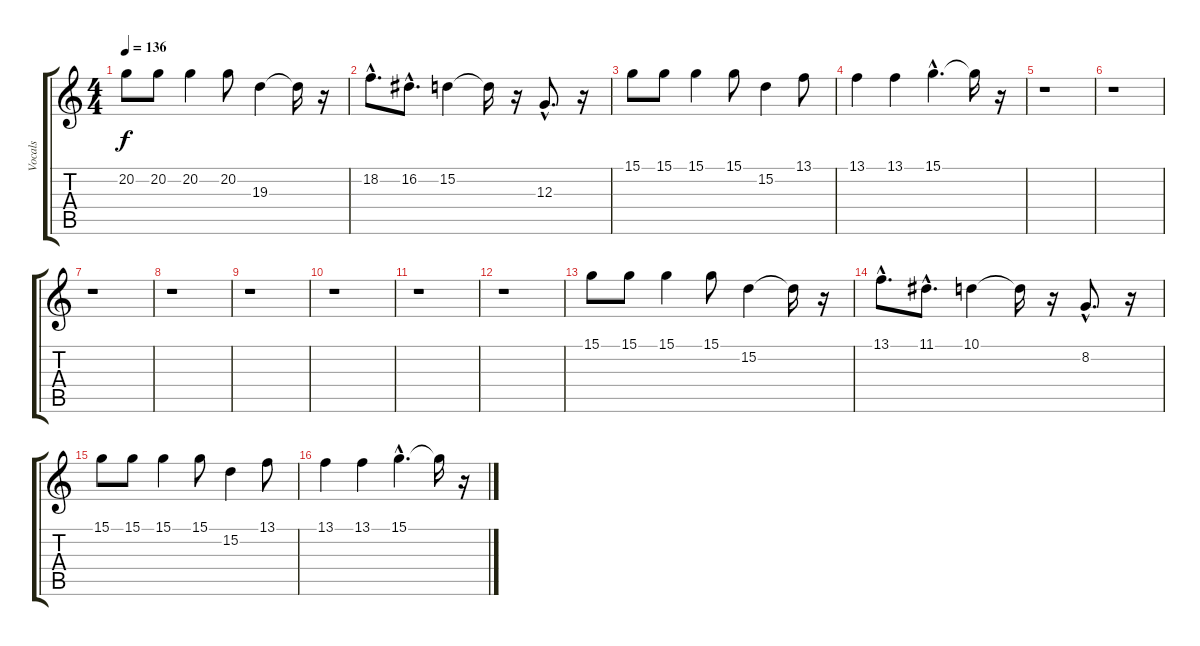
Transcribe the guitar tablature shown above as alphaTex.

\track ("Vocals" "Vocals") {instrument synthbrass2}
\staff {score tabs}
\tuning (E4 B3 G3 D3 A2 E2) {hide}
\ts (4 4)
\tempo 136
\clef g2
\ks c
20.2.8{dy f} 20.2.8 20.2.4 20.2.8 19.3.4 19.3{t}.16 r.16 |
18.2{hac}.8{d} 16.2{hac}.8{d} 15.2.4 15.2{t}.16 r.16 12.3{hac}.8{d} r.16 |
15.1.8 15.1.8 15.1.4 15.1.8 15.2.4 13.1.8 |
13.1.4 13.1.4 15.1{hac}.4{d} 15.1{t}.16 r.16 |
r.1 |
r.1 |
r.1 |
r.1 |
r.1 |
r.1 |
r.1 |
r.1 |
15.1.8 15.1.8 15.1.4 15.1.8 15.2.4 15.2{t}.16 r.16 |
13.1{hac}.8{d} 11.1{hac}.8{d} 10.1.4 10.1{t}.16 r.16 8.2{hac}.8{d} r.16 |
15.1.8 15.1.8 15.1.4 15.1.8 15.2.4 13.1.8 |
13.1.4 13.1.4 15.1{hac}.4{d} 15.1{t}.16 r.16
